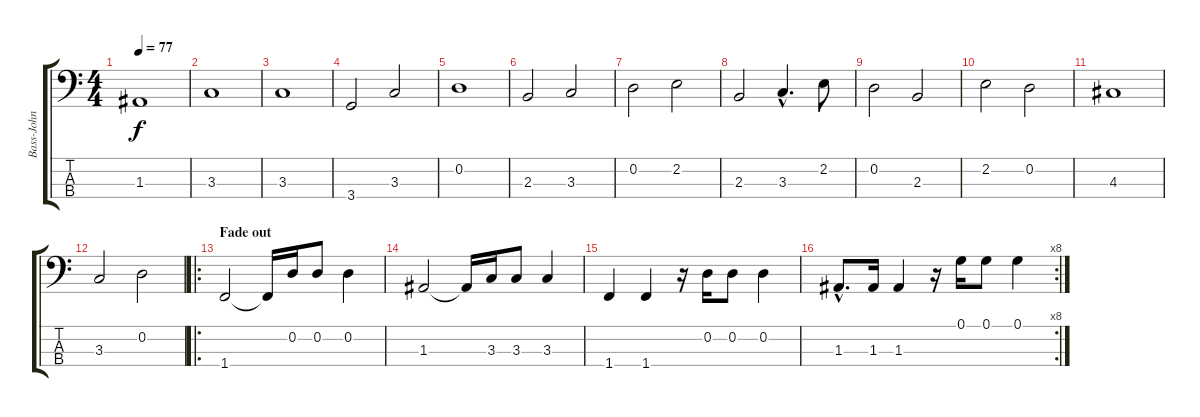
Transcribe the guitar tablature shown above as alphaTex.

\track ("Bass-John Myung" "Bass-John ") {instrument electricbassfinger}
\staff {score tabs}
\tuning (G2 D2 A1 E1) {hide}
\ts (4 4)
\tempo 77
\clef f4
\ks c
1.3.1{dy f} |
3.3.1 |
3.3.1 |
3.4.2 3.3.2 |
0.2.1 |
2.3.2 3.3.2 |
0.2.2 2.2.2 |
2.3.2 3.3{hac}.4{d} 2.2.8 |
0.2.2 2.3.2 |
2.2.2 0.2.2 |
4.3.1 |
3.3.2 0.2.2 |
\ro
\section ("" "Fade out")
1.4.2 1.4{t}.16 0.2.16 0.2.8 0.2.4 |
1.3.2 1.3{t}.16 3.3.16 3.3.8 3.3.4 |
1.4.4 1.4.4 r.16 0.2.16 0.2.8 0.2.4 |
\rc 8
1.3{hac}.8{d} 1.3.16 1.3.4 r.16 0.1.16 0.1.8 0.1.4
